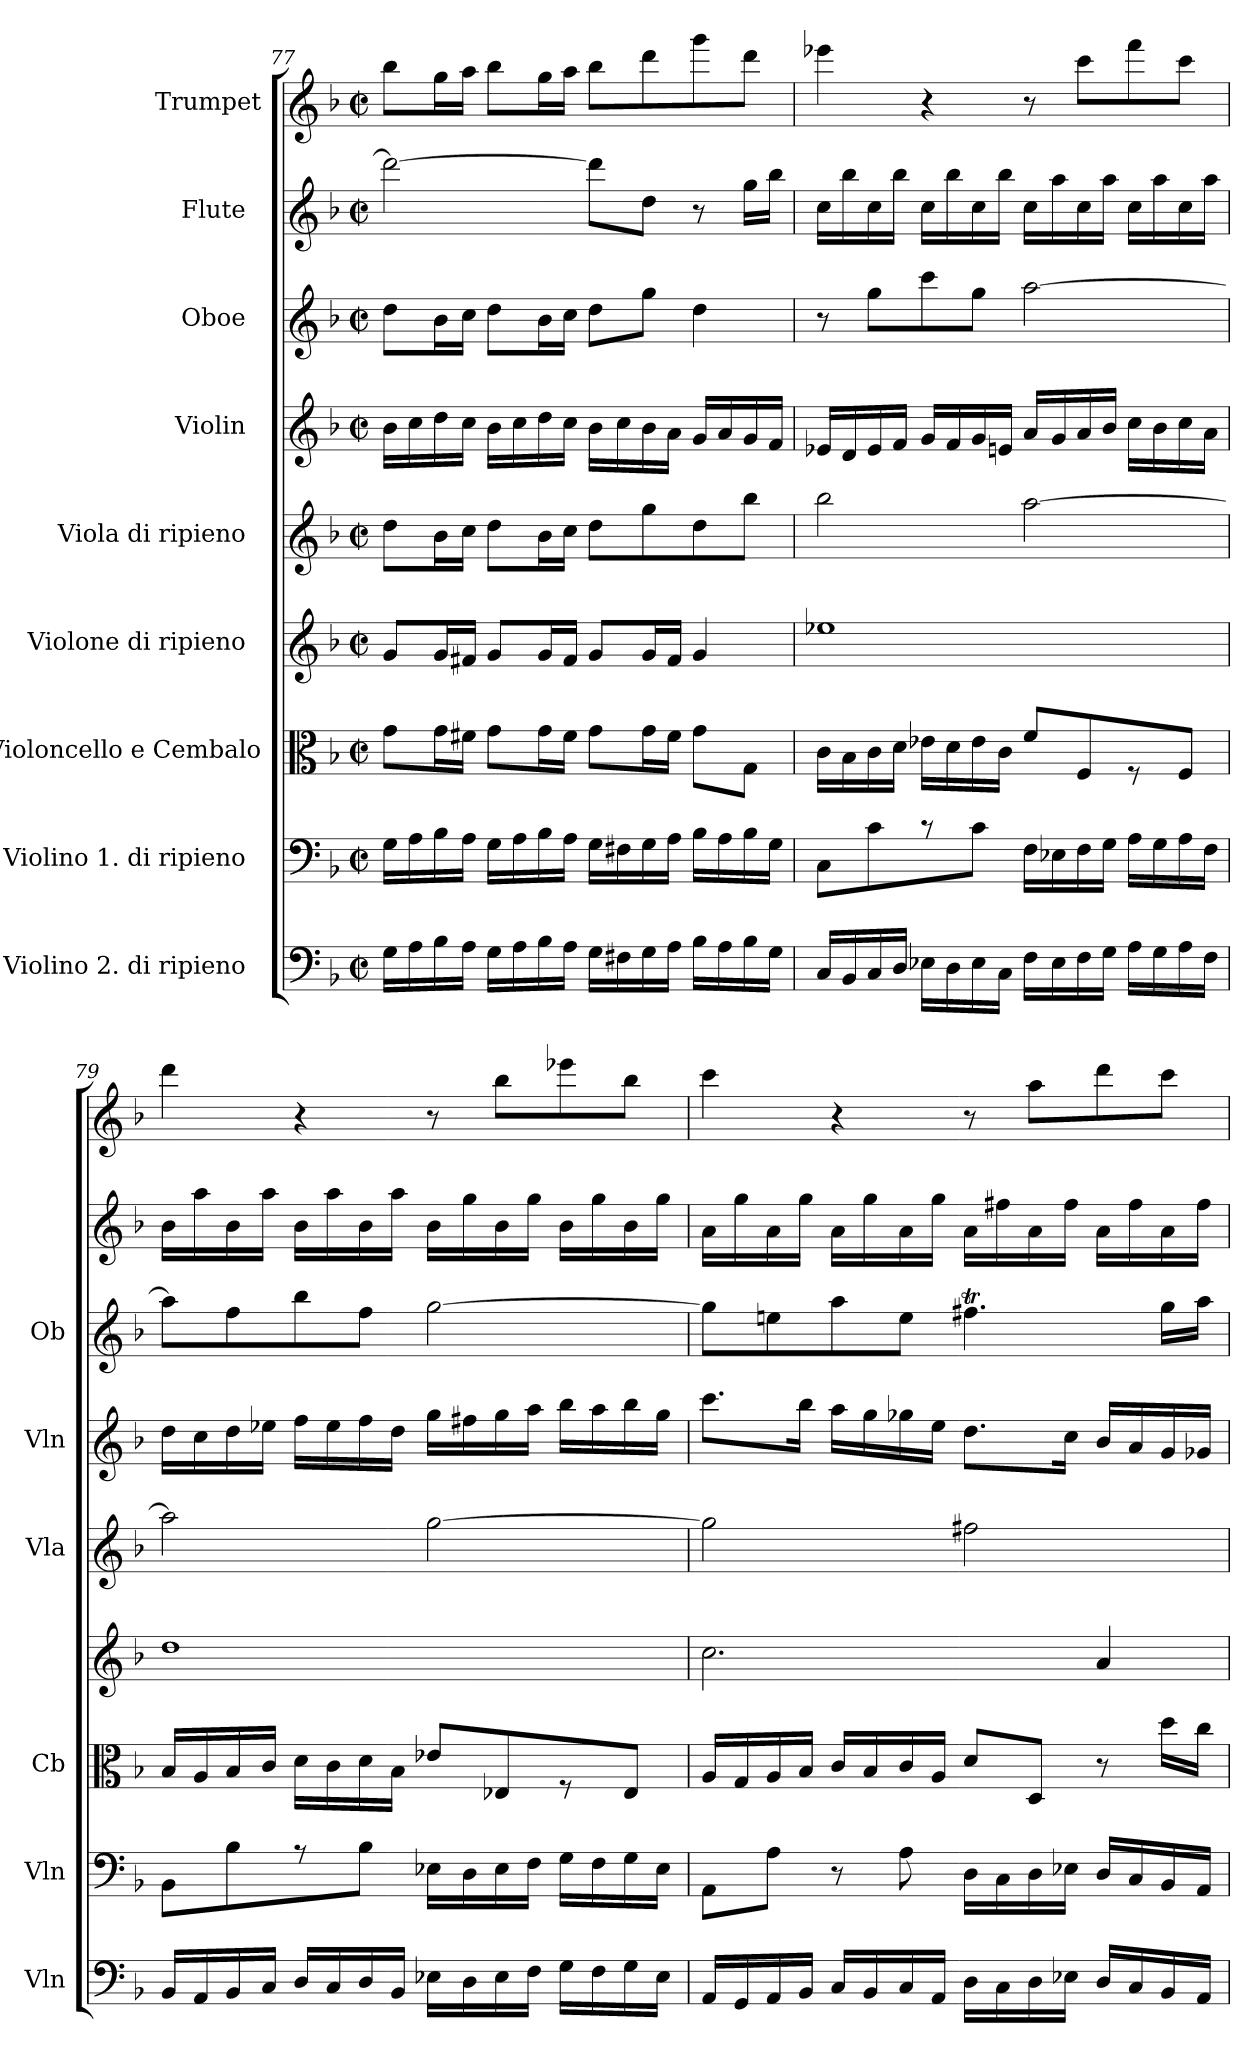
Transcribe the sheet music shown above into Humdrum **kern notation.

**kern	**kern	**kern	**kern	**kern	**kern	**kern	**kern	**kern
*part9	*part8	*part7	*part6	*part5	*part4	*part3	*part2	*part1
*staff9	*staff8	*staff7	*staff6	*staff5	*staff4	*staff3	*staff2	*staff1
*I"Violino 2.  di ripieno  	*I"Violino 1.  di ripieno  	*I"Violoncello  e Cembalo	*I"Violone  di ripieno  	*I"Viola  di ripieno    	*I"Violin              	*I"Oboe                	*I"Flute               	*I"Trumpet
*I'Vln	*I'Vln	*I'Cb	*	*I'Vla	*I'Vln	*I'Ob	*	*
*clefF4	*clefF4	*clefC3	*clefG2	*clefG2	*clefG2	*clefG2	*clefG2	*clefG2
*ITrd7c12	*	*	*	*	*	*	*	*
*k[b-]	*k[b-]	*k[b-]	*k[b-]	*k[b-]	*k[b-]	*k[b-]	*k[b-]	*k[b-]
*F:	*F:	*F:	*F:	*F:	*F:	*F:	*F:	*F:
*M2/2	*M2/2	*M2/2	*M2/2	*M2/2	*M2/2	*M2/2	*M2/2	*M2/2
*met(c|)	*met(c|)	*met(c|)	*met(c|)	*met(c|)	*met(c|)	*met(c|)	*met(c|)	*met(c|)
=77	=77	=77	=77	=77	=77	=77	=77	=77
16GG\LL	16G\LL	8g\L	8g/L	8dd\L	16b-\LL	8dd\L	2ddd\_	8bb-\L
16AA\	16A\	.	.	.	16cc\	.	.	.
16BB-\	16B-\	16g\L	16g/L	16b-\L	16dd\	16b-\L	.	16gg\L
16AA\JJ	16A\JJ	16f#X\JJ	16f#X/JJ	16cc\JJ	16cc\JJ	16cc\JJ	.	16aa\JJ
16GG\LL	16G\LL	8g\L	8g/L	8dd\L	16b-\LL	8dd\L	.	8bb-\L
16AA\	16A\	.	.	.	16cc\	.	.	.
16BB-\	16B-\	16g\L	16g/L	16b-\L	16dd\	16b-\L	.	16gg\L
16AA\JJ	16A\JJ	16f#\JJ	16f#/JJ	16cc\JJ	16cc\JJ	16cc\JJ	.	16aa\JJ
16GG\LL	16G\LL	8g\L	8g/L	8dd\L	16b-\LL	8dd\L	8ddd\L]	8bb-\L
16FF#X\	16F#X\	.	.	.	16cc\	.	.	.
16GG\	16G\	16g\L	16g/L	8gg\	16b-\	8gg\J	8dd\J	8ddd\
16AA\JJ	16A\JJ	16f#\JJ	16f#/JJ	.	16a\JJ	.	.	.
16BB-\LL	16B-\LL	8g\L	4g/	8dd\	16g/LL	4dd\	8r	8ggg\
16AA\	16A\	.	.	.	16a/	.	.	.
16BB-\	16B-\	8G\J	.	8bb-\J	16g/	.	16gg\LL	8ddd\J
16GG\JJ	16G\JJ	.	.	.	16f/JJ	.	16bb-\JJ	.
=78	=78	=78	=78	=78	=78	=78	=78	=78
16CC/LL	8C\L	16c\LL	1ee-X	2bb-\	16e-X/LL	8r	16cc\LL	4eee-X\
16BBB-/	.	16B-\	.	.	16d/	.	16bb-\	.
16CC/	8c\	16c\	.	.	16e-/	8gg\L	16cc\	.
16DD/JJ	.	16d\JJ	.	.	16f/JJ	.	16bb-\JJ	.
16EE-X\LL	8r	16e-X\LL	.	.	16g/LL	8ccc\	16cc\LL	4r
16DD\	.	16d\	.	.	16f/	.	16bb-\	.
16EE-\	8c\J	16e-\	.	.	16g/	8gg\J	16cc\	.
16CC\JJ	.	16c\JJ	.	.	16en/JJ	.	16bb-\JJ	.
16FF\LL	16F\LL	8f/L	.	[2aa\	16a/LL	[2aa\	16cc\LL	8r
16EE-\	16E-X\	.	.	.	16g/	.	16aa\	.
16FF\	16F\	8F/	.	.	16a/	.	16cc\	8ccc\L
16GG\JJ	16G\JJ	.	.	.	16b-/JJ	.	16aa\JJ	.
16AA\LL	16A\LL	8r	.	.	16cc\LL	.	16cc\LL	8fff\
16GG\	16G\	.	.	.	16b-\	.	16aa\	.
16AA\	16A\	8F/J	.	.	16cc\	.	16cc\	8ccc\J
16FF\JJ	16F\JJ	.	.	.	16a\JJ	.	16aa\JJ	.
=79	=79	=79	=79	=79	=79	=79	=79	=79
16BBB-/LL	8BB-\L	16B-/LL	1dd	2aa\]	16dd\LL	8aa\L]	16b-\LL	4ddd\
16AAA/	.	16A/	.	.	16cc\	.	16aa\	.
16BBB-/	8B-\	16B-/	.	.	16dd\	8ff\	16b-\	.
16CC/JJ	.	16c/JJ	.	.	16ee-X\JJ	.	16aa\JJ	.
16DD/LL	8r	16d\LL	.	.	16ff\LL	8bb-\	16b-\LL	4r
16CC/	.	16c\	.	.	16ee-\	.	16aa\	.
16DD/	8B-\J	16d\	.	.	16ff\	8ff\J	16b-\	.
16BBB-/JJ	.	16B-\JJ	.	.	16dd\JJ	.	16aa\JJ	.
16EE-X\LL	16E-X\LL	8e-X/L	.	[2gg\	16gg\LL	[2gg\	16b-\LL	8r
16DD\	16D\	.	.	.	16ff#X\	.	16gg\	.
16EE-\	16E-\	8E-X/	.	.	16gg\	.	16b-\	8bb-\L
16FF\JJ	16F\JJ	.	.	.	16aa\JJ	.	16gg\JJ	.
16GG\LL	16G\LL	8r	.	.	16bb-\LL	.	16b-\LL	8eee-X\
16FF\	16F\	.	.	.	16aa\	.	16gg\	.
16GG\	16G\	8E-/J	.	.	16bb-\	.	16b-\	8bb-\J
16EE-\JJ	16E-\JJ	.	.	.	16gg\JJ	.	16gg\JJ	.
=80	=80	=80	=80	=80	=80	=80	=80	=80
16AAA/LL	8AA\L	16A/LL	2.cc\	2gg\]	8.ccc\L	8gg\L]	16a\LL	4ccc\
16GGG/	.	16G/	.	.	.	.	16gg\	.
16AAA/	8A\J	16A/	.	.	.	8een\	16a\	.
16BBB-/JJ	.	16B-/JJ	.	.	16bb-\Jk	.	16gg\JJ	.
16CC/LL	8r	16c/LL	.	.	16aa\LL	8aa\	16a\LL	4r
16BBB-/	.	16B-/	.	.	16gg\	.	16gg\	.
16CC/	8A\	16c/	.	.	16gg-X\	8ee\J	16a\	.
16AAA/JJ	.	16A/JJ	.	.	16ee\JJ	.	16gg\JJ	.
16DD\LL	16D\LL	8d/L	.	2ff#X\	8.dd\L	4.ff#Xt\	16a\LL	8r
16CC\	16C\	.	.	.	.	.	16ff#X\	.
16DD\	16D\	8D/J	.	.	.	.	16a\	8aa\L
16EE-X\JJ	16E-X\JJ	.	.	.	16cc\Jk	.	16ff#\JJ	.
16DD/LL	16D/LL	8r	4a/	.	16b-/LL	.	16a\LL	8ddd\
16CC/	16C/	.	.	.	16a/	.	16ff#\	.
16BBB-/	16BB-/	16dd\LL	.	.	16g/	16gg\LL	16a\	8ccc\J
16AAA/JJ	16AA/JJ	16cc\JJ	.	.	16g-X/JJ	16aa\JJ	16ff#\JJ	.
=	=	=	=	=	=	=	=	=
*-	*-	*-	*-	*-	*-	*-	*-	*-
